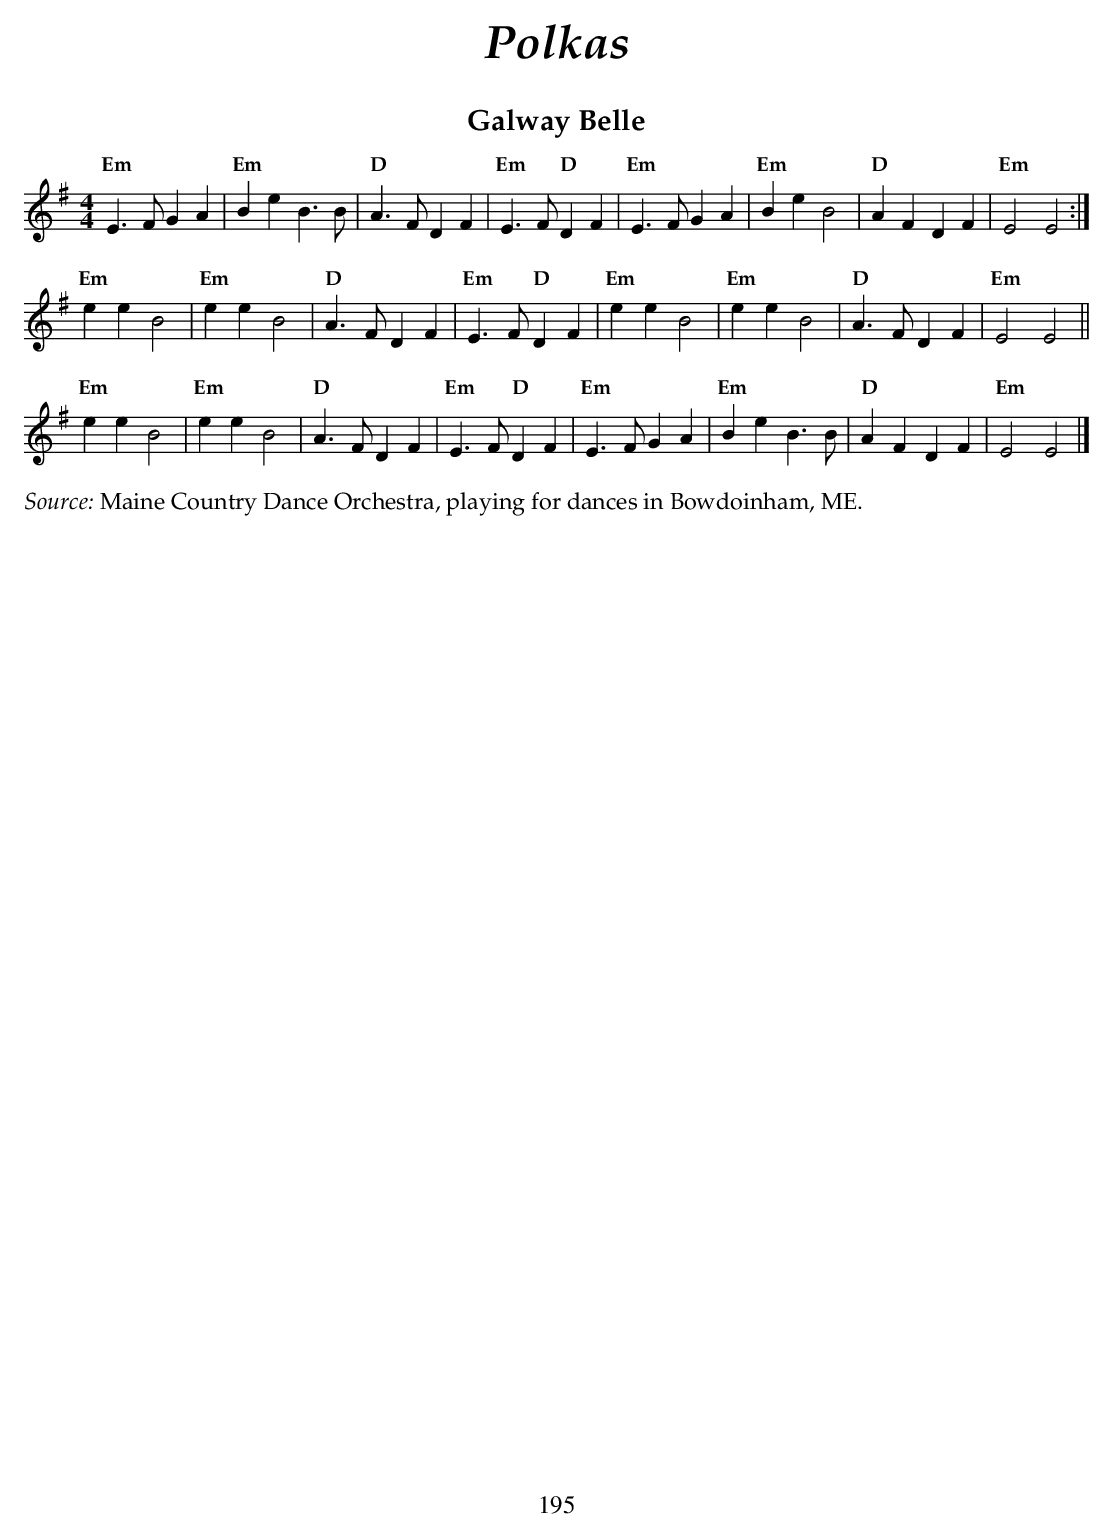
X:1
T:Galway Belle
M:4/4
L:1/4
K:Em
  "Em" E>FGA | "Em" BeB>B | "D" A>FDF | "Em" E>F "D" DF |\
  "Em" E>FGA | "Em" BeB2  | "D" AFDF  | "Em" E2      E2:|
  "Em" eeB2  | "Em" eeB2  | "D" A>FDF | "Em" E>F "D" DF |\
  "Em" eeB2  | "Em" eeB2  | "D" A>FDF | "Em" E2      E2 ||
  "Em" eeB2  | "Em" eeB2  | "D" A>FDF | "Em" E>F "D" DF |\
  "Em" E>FGA | "Em" BeB>B | "D" AFDF  | "Em" E2      E2|]
